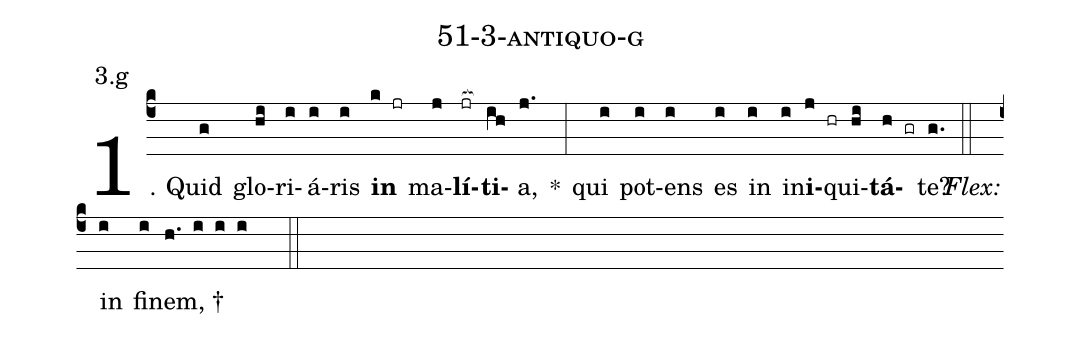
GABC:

name: 51-3-antiquo-g;
annotation: 3.g;
%%
(c4)1. Quid(g) glo(hi)ri(i)á(i)ris(i) <b>in</b>(k jr) ma(j)<b>lí</b>(jr[ocb:1{])<b>ti</b>(ih[ocb:0}])a,(j.) *(:) qui(i) pot(i)ens(i) es(i) in(i) in(i)<b>i</b>(j hr)qui(hi)<b>tá</b>(h gr)te?(g.) (::)
<i>Flex:</i>()  in(i) fi(i)nem, †(h. i i i  ::)
